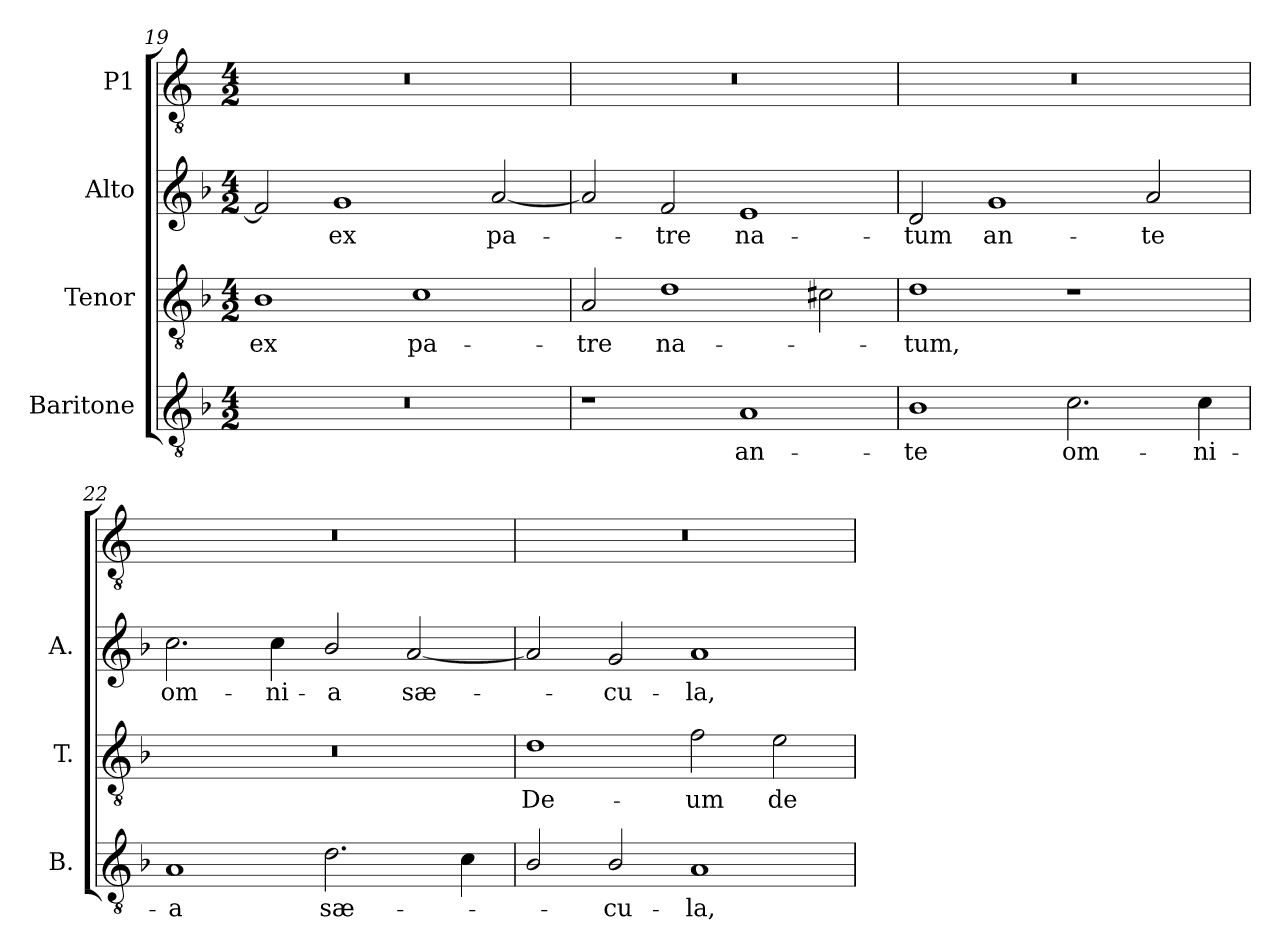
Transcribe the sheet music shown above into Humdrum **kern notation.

**kern	**text	**kern	**text	**kern	**text	**kern
*part4	*part4	*part3	*part3	*part2	*part2	*part1
*staff4	*staff4	*staff3	*staff3	*staff2	*staff2	*staff1
*I"Baritone	*	*I"Tenor	*	*I"Alto	*	*I"P1
*I'B.	*	*I'T.	*	*I'A.	*	*
*clefGv2	*	*clefGv2	*	*clefG2	*	*clefGv2
*ITrd7c12	*	*ITrd7c12	*	*	*	*ITrd7c12
*k[b-]	*	*k[b-]	*	*k[b-]	*	*k[]
*F:	*	*F:	*	*F:	*	*C:
*M4/2	*	*M4/2	*	*M4/2	*	*M4/2
=19	=19	=19	=19	=19	=19	=19
!LO:N:vis=1	!	!	!	!	!	!
!	!	!	!LO:LY:b:color=#000000	!	!	!LO:N:vis=1
0r	.	1BB-i	ex	2fi/]	.	0r
!	!	!	!	!	!LO:LY:b:color=#000000	!
.	.	.	.	1gi	ex	.
!	!	!	!LO:LY:b:color=#000000	!	!	!
.	.	1Ci	pa-	.	.	.
!	!	!	!	!	!LO:LY:b:color=#000000	!
.	.	.	.	[2ai/	pa-	.
=20	=20	=20	=20	=20	=20	=20
!	!	!	!LO:LY:b:color=#000000	!	!	!LO:N:vis=1
1r	.	2AAi/	-tre	2ai/]	.	0r
!	!	!	!LO:LY:b:color=#000000	!	!	!
!	!	!	!	!	!LO:LY:b:color=#000000	!
.	.	1Di	na-	2fi/	-tre	.
!	!LO:LY:b:color=#000000	!	!	!	!	!
!	!	!	!	!	!LO:LY:b:color=#000000	!
1AAi	an-	.	.	1ei	na-	.
.	.	2C#Xi\	.	.	.	.
=21	=21	=21	=21	=21	=21	=21
!	!LO:LY:b:color=#000000	!	!	!	!	!
!	!	!	!LO:LY:b:color=#000000	!	!	!
!	!	!	!	!	!LO:LY:b:color=#000000	!LO:N:vis=1
1BB-i	-te	1Di	-tum,	2di/	-tum	0r
!	!	!	!	!	!LO:LY:b:color=#000000	!
.	.	.	.	1gi	an-	.
!	!LO:LY:b:color=#000000	!	!	!	!	!
2.Ci\	om-	1r	.	.	.	.
!	!	!	!	!	!LO:LY:b:color=#000000	!
.	.	.	.	2ai/	-te	.
!	!LO:LY:b:color=#000000	!	!	!	!	!
4Ci\	-ni-	.	.	.	.	.
!!LO:PB:g=z
=22	=22	=22	=22	=22	=22	=22
!	!LO:LY:b:color=#000000	!LO:N:vis=1	!	!	!	!
!	!	!	!	!	!LO:LY:b:color=#000000	!LO:N:vis=1
1AAi	-a	0r	.	2.cci\	om-	0r
!	!	!	!	!	!LO:LY:b:color=#000000	!
.	.	.	.	4cci\	-ni-	.
!	!LO:LY:b:color=#000000	!	!	!	!	!
!	!	!	!	!	!LO:LY:b:color=#000000	!
2.Di\	sæ-	.	.	2b-i/	-a	.
!	!	!	!	!	!LO:LY:b:color=#000000	!
.	.	.	.	[2ai/	sæ-	.
4Ci\	.	.	.	.	.	.
=23	=23	=23	=23	=23	=23	=23
!	!	!	!LO:LY:b:color=#000000	!	!	!LO:N:vis=1
2BB-i/	.	1Di	De-	2ai/]	.	0r
!	!LO:LY:b:color=#000000	!	!	!	!	!
!	!	!	!	!	!LO:LY:b:color=#000000	!
2BB-i/	-cu-	.	.	2gi/	-cu-	.
!	!LO:LY:b:color=#000000	!	!	!	!	!
!	!	!	!LO:LY:b:color=#000000	!	!	!
!	!	!	!	!	!LO:LY:b:color=#000000	!
1AAi	-la,	2Fi\	-um	1ai	-la,	.
!	!	!	!LO:LY:b:color=#000000	!	!	!
.	.	2Ei\	de	.	.	.
=	=	=	=	=	=	=
*-	*-	*-	*-	*-	*-	*-
